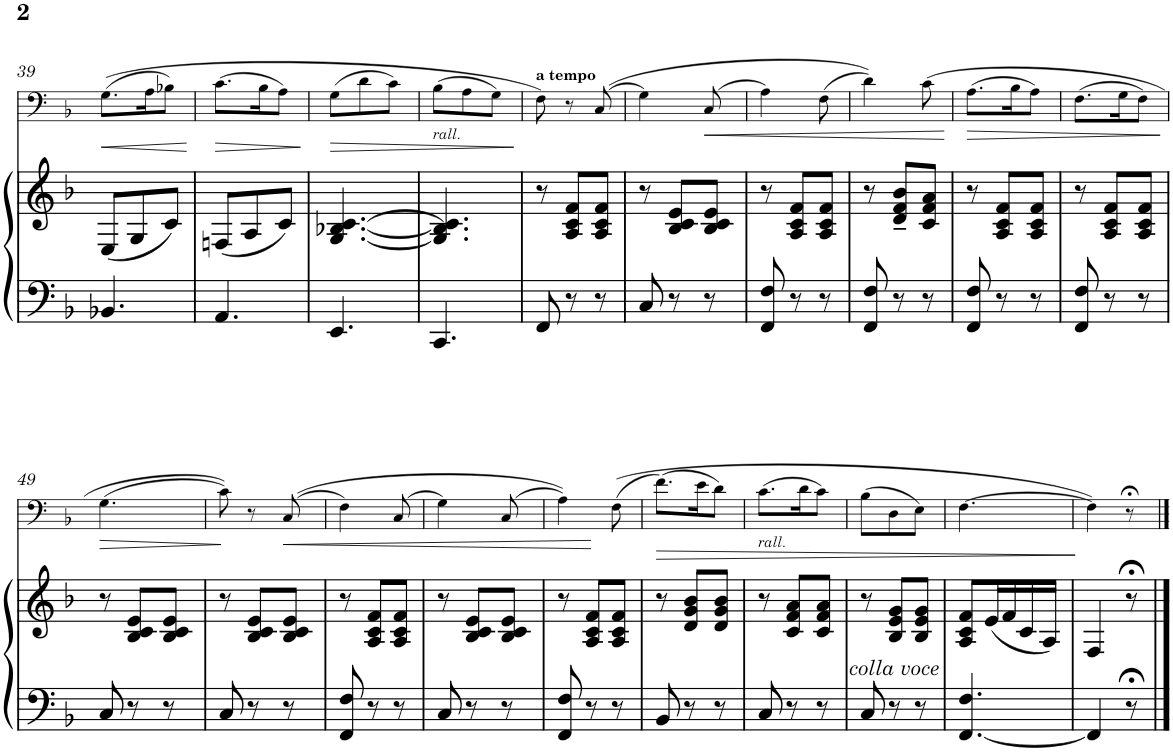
**kern	**kern	**kern	**dynam
*part2	*part2	*part1	*part1
*staff3	*staff2	*staff1	*staff1
*I"Piano	*	*I"Trombone	*
*I'Pno	*	*I'Trb	*
!!LO:PB:g=z
*clefF4	*clefG2	*clefF4	*
*k[b-]	*k[b-]	*k[b-]	*
*M3/8	*M3/8	*M3/8	*
=39	=39	=39	=39
!	!	!	!LO:HP:b
4.BB-X/	(8E/L	((8.G\L	<
.	8G/	.	.
.	.	16A\K	.
.	8c/J)	8B-X\J)	.
.	.	.	[
=40	=40	=40	=40
!	!	!	!LO:HP:b
4.AA/	(8Fn/L	(8.c\L	>
.	8A/	.	.
.	.	16B-\K	.
.	8c/J)	8A\J)	.
.	.	.	]
=41	=41	=41	=41
!	!	!	!LO:HP:b
4.EE/	[4.G/ [4.B-X/ [4.c/	(8G\L	>
.	.	8d\	.
.	.	8c\J)	.
=42	=42	=42	=42
!	!	!LO:TX:b:i:t=rall.	!
4.CC/	4.G/] 4.B-/] 4.c/]	(8B-\L	.
.	.	8A\	.
.	.	8G\J)	.
.	.	.	]
=43	=43	=43	=43
!	!	!LO:TX:a:B:t=a tempo	!
8FF/	8r	8F\)	.
8r	8A/ 8c/ 8f/L	8r	.
8r	8A/ 8c/ 8f/J	((8C/	.
=44	=44	=44	=44
8C/	8r	4G\)	.
8r	8B-/ 8c/ 8e/L	.	.
!	!	!	!LO:HP:b
8r	8B-/ 8c/ 8e/J	(8C/	<
=45	=45	=45	=45
8FF/ 8F/	8r	4A\)	.
8r	8A/ 8c/ 8f/L	.	.
8r	8A/ 8c/ 8f/J	(8F\	.
=46	=46	=46	=46
8FF/ 8F/	8r	4d\))	.
8r	8d/~ 8f/~ 8b-/~L	.	.
8r	8c/ 8f/ 8a/J	(8c\	.
.	.	.	[
=47	=47	=47	=47
!	!	!	!LO:HP:b
8FF/ 8F/	8r	(8.A\L	>
8r	8A/ 8c/ 8f/L	.	.
.	.	16B-\K	.
8r	8A/ 8c/ 8f/J	8A\J)	.
=48	=48	=48	=48
8FF/ 8F/	8r	(8.F\L	.
8r	8A/ 8c/ 8f/L	.	.
.	.	16G\K	.
8r	8A/ 8c/ 8f/J	8F\J)	.
.	.	.	]
!!LO:LB:g=z
=49	=49	=49	=49
!	!	!	!LO:HP:b
8C/	8r	(4.G\	>
8r	8B-/ 8c/ 8e/L	.	.
8r	8B-/ 8c/ 8e/J	.	.
=50	=50	=50	=50
8C/	8r	8c\))	.
8r	8B-/ 8c/ 8e/L	8r	]
!	!	!	!LO:HP:b
8r	8B-/ 8c/ 8e/J	((8C/	<
=51	=51	=51	=51
8FF/ 8F/	8r	4F\)	.
8r	8A/ 8c/ 8f/L	.	.
8r	8A/ 8c/ 8f/J	(8C/	.
=52	=52	=52	=52
8C/	8r	4G\)	.
8r	8B-/ 8c/ 8e/L	.	.
8r	8B-/ 8c/ 8e/J	(8C/	.
=53	=53	=53	=53
8FF/ 8F/	8r	4A\))	.
8r	8A/ 8c/ 8f/L	.	.
8r	8A/ 8c/ 8f/J	((8F\	[
=54	=54	=54	=54
!	!	!	!LO:HP:b
8BB-/	8r	(8.f\L)	>
8r	8d/ 8g/ 8b-/L	.	.
.	.	16e\K	.
8r	8d/ 8g/ 8b-/J	8d\J)	.
=55	=55	=55	=55
!	!	!LO:TX:b:i:t=rall.	!
8C/	8r	(8.c\L	.
8r	8c/ 8f/ 8a/L	.	.
.	.	16d\K	.
8r	8c/ 8f/ 8a/J	8c\J)	.
=56	=56	=56	=56
!LO:TX:a:i:t=colla voce	!	!	!
8C/	8r	(8B-\L	.
8r	8B-/ 8e/ 8g/L	8D\	.
8r	8B-/ 8e/ 8g/J	8E\J)	.
=57	=57	=57	=57
[4.FF/ 4.F/	8A/ 8c/ 8f/L	[4.F\	.
.	(16e/L	.	.
.	16f/	.	.
.	16c/	.	.
.	16A/JJ)	.	.
.	.	.	]
=58	=58	=58	=58
4FF/]	4F/	4F\])	.
8r;<	8r;<	8r;<	.
==	==	==	==
*-	*-	*-	*-
